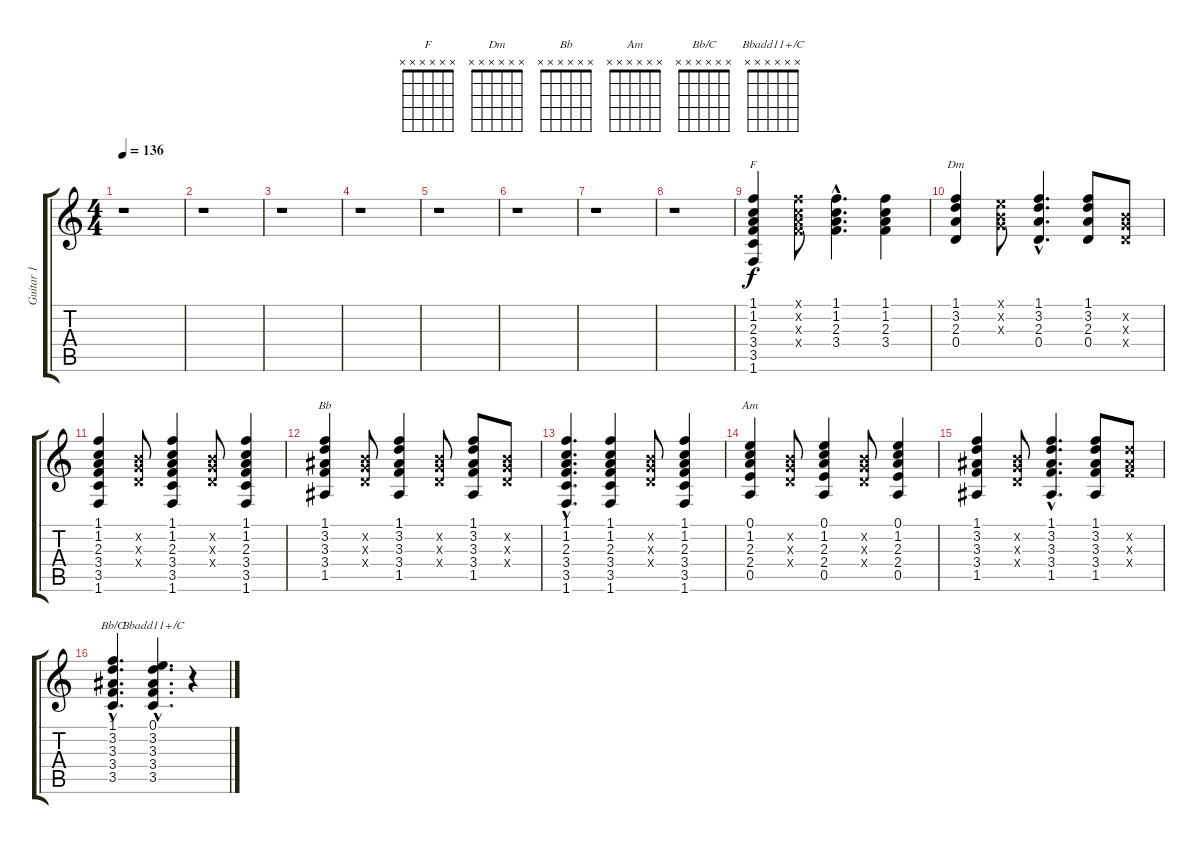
\track ("Guitar 1" "Guitar 1") {instrument acousticguitarsteel}
\staff {score tabs}
\tuning (E4 B3 G3 D3 A2 E2) {hide}
\chord ("F" x x x x x x) {firstfret 0}
\chord ("Dm" x x x x x x) {firstfret 0}
\chord ("Bb" x x x x x x) {firstfret 0}
\chord ("Am" x x x x x x) {firstfret 0}
\chord ("Bb/C" x x x x x x) {firstfret 0}
\chord ("Bbadd11+/C" x x x x x x) {firstfret 0}
\ts (4 4)
\tempo 136
\clef g2
\ks c
r.1{dy f} |
r.1 |
r.1 |
r.1 |
r.1 |
r.1 |
r.1 |
r.1 |
(1.1 1.2 2.3 3.4 3.5 1.6).4{ch "F"} (1.1{x} 1.2{x} 2.3{x} 3.4{x}).8 (1.1{hac} 1.2{hac} 2.3{hac} 3.4{hac}).4{d} (1.1 1.2 2.3 3.4).4 |
(1.1 3.2 2.3 0.4).4{ch "Dm"} (0.1{x} 0.2{x} 0.3{x}).8 (1.1{hac} 3.2{hac} 2.3{hac} 0.4{hac}).4{d} (1.1 3.2 2.3 0.4).8 (0.2{x} 0.3{x} 0.4{x}).8 |
(1.1 1.2 2.3 3.4 3.5 1.6).4 (0.2{x} 0.3{x} 0.4{x}).8 (1.1 1.2 2.3 3.4 3.5 1.6).4 (0.2{x} 0.3{x} 0.4{x}).8 (1.1 1.2 2.3 3.4 3.5 1.6).4 |
(1.1 3.2 3.3 3.4 1.5).4{ch "Bb"} (0.2{x} 0.3{x} 0.4{x}).8 (1.1 3.2 3.3 3.4 1.5).4 (0.2{x} 0.3{x} 0.4{x}).8 (1.1 3.2 3.3 3.4 1.5).8 (0.2{x} 0.3{x} 0.4{x}).8 |
(1.1{hac} 1.2{hac} 2.3{hac} 3.4{hac} 3.5{hac} 1.6{hac}).4{d} (1.1 1.2 2.3 3.4 3.5 1.6).4 (0.2{x} 0.3{x} 0.4{x}).8 (1.1 1.2 2.3 3.4 3.5 1.6).4 |
(0.1 1.2 2.3 2.4 0.5).4{ch "Am"} (0.2{x} 0.3{x} 0.4{x}).8 (0.1 1.2 2.3 2.4 0.5).4 (0.2{x} 0.3{x} 0.4{x}).8 (0.1 1.2 2.3 2.4 0.5).4 |
(1.1 3.2 3.3 3.4 1.5).4 (0.2{x} 0.3{x} 0.4{x}).8 (1.1{hac} 3.2{hac} 3.3{hac} 3.4{hac} 1.5{hac}).4{d} (1.1 3.2 3.3 3.4 1.5).8 (3.2{x} 3.3{x} 3.4{x}).8 |
(1.1{hac} 3.2{hac} 3.3{hac} 3.4{hac} 3.5{hac}).4{d ch "Bb/C"} (0.1{hac} 3.2{hac} 3.3{hac} 3.4{hac} 3.5{hac}).4{d ch "Bbadd11+/C"} r.4
